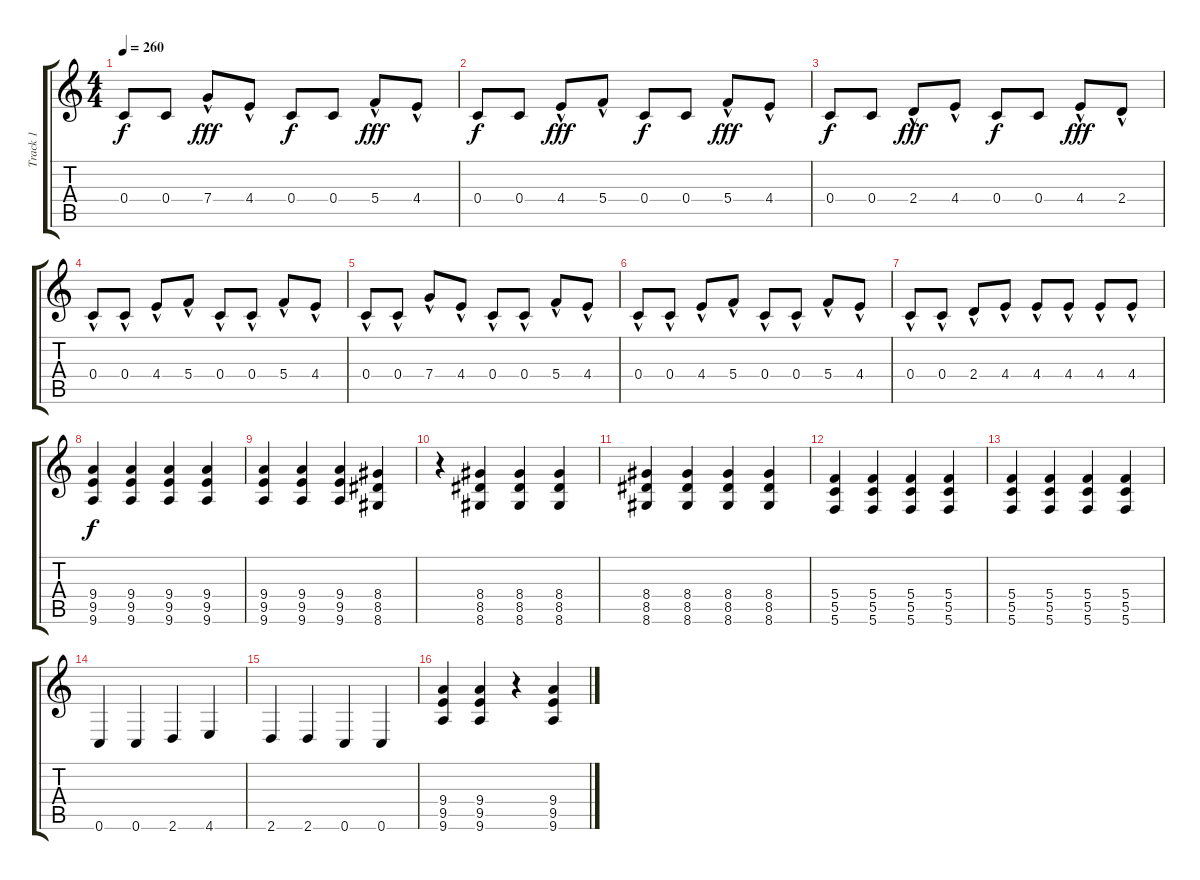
\track ("Track 1" "Track 1") {instrument distortionguitar}
\staff {score tabs}
\tuning (D4 A3 F3 C3 G2 C2) {hide}
\ts (4 4)
\tempo 260
\clef g2
\ks c
0.4.8{dy f} 0.4.8 7.4{hac}.8{dy fff} 4.4{hac}.8 0.4.8{dy f} 0.4.8 5.4{hac}.8{dy fff} 4.4{hac}.8 |
0.4.8{dy f} 0.4.8 4.4{hac}.8{dy fff} 5.4{hac}.8 0.4.8{dy f} 0.4.8 5.4{hac}.8{dy fff} 4.4{hac}.8 |
0.4.8{dy f} 0.4.8 2.4{hac}.8{dy fff} 4.4{hac}.8 0.4.8{dy f} 0.4.8 4.4{hac}.8{dy fff} 2.4{hac}.8 |
0.4{hac}.8 0.4{hac}.8 4.4{hac}.8 5.4{hac}.8 0.4{hac}.8 0.4{hac}.8 5.4{hac}.8 4.4{hac}.8 |
0.4{hac}.8 0.4{hac}.8 7.4{hac}.8 4.4{hac}.8 0.4{hac}.8 0.4{hac}.8 5.4{hac}.8 4.4{hac}.8 |
0.4{hac}.8 0.4{hac}.8 4.4{hac}.8 5.4{hac}.8 0.4{hac}.8 0.4{hac}.8 5.4{hac}.8 4.4{hac}.8 |
0.4{hac}.8 0.4{hac}.8 2.4{hac}.8 4.4{hac}.8 4.4{hac}.8 4.4{hac}.8 4.4{hac}.8 4.4{hac}.8 |
(9.4 9.5 9.6).4{dy f} (9.4 9.5 9.6).4 (9.4 9.5 9.6).4 (9.4 9.5 9.6).4 |
(9.4 9.5 9.6).4 (9.4 9.5 9.6).4 (9.4 9.5 9.6).4 (8.4 8.5 8.6).4 |
r.4 (8.4 8.5 8.6).4 (8.4 8.5 8.6).4 (8.4 8.5 8.6).4 |
(8.4 8.5 8.6).4 (8.4 8.5 8.6).4 (8.4 8.5 8.6).4 (8.4 8.5 8.6).4 |
(5.4 5.5 5.6).4 (5.4 5.5 5.6).4 (5.4 5.5 5.6).4 (5.4 5.5 5.6).4 |
(5.4 5.5 5.6).4 (5.4 5.5 5.6).4 (5.4 5.5 5.6).4 (5.4 5.5 5.6).4 |
0.6.4 0.6.4 2.6.4 4.6.4 |
2.6.4 2.6.4 0.6.4 0.6.4 |
(9.4 9.5 9.6).4 (9.4 9.5 9.6).4 r.4 (9.4 9.5 9.6).4
